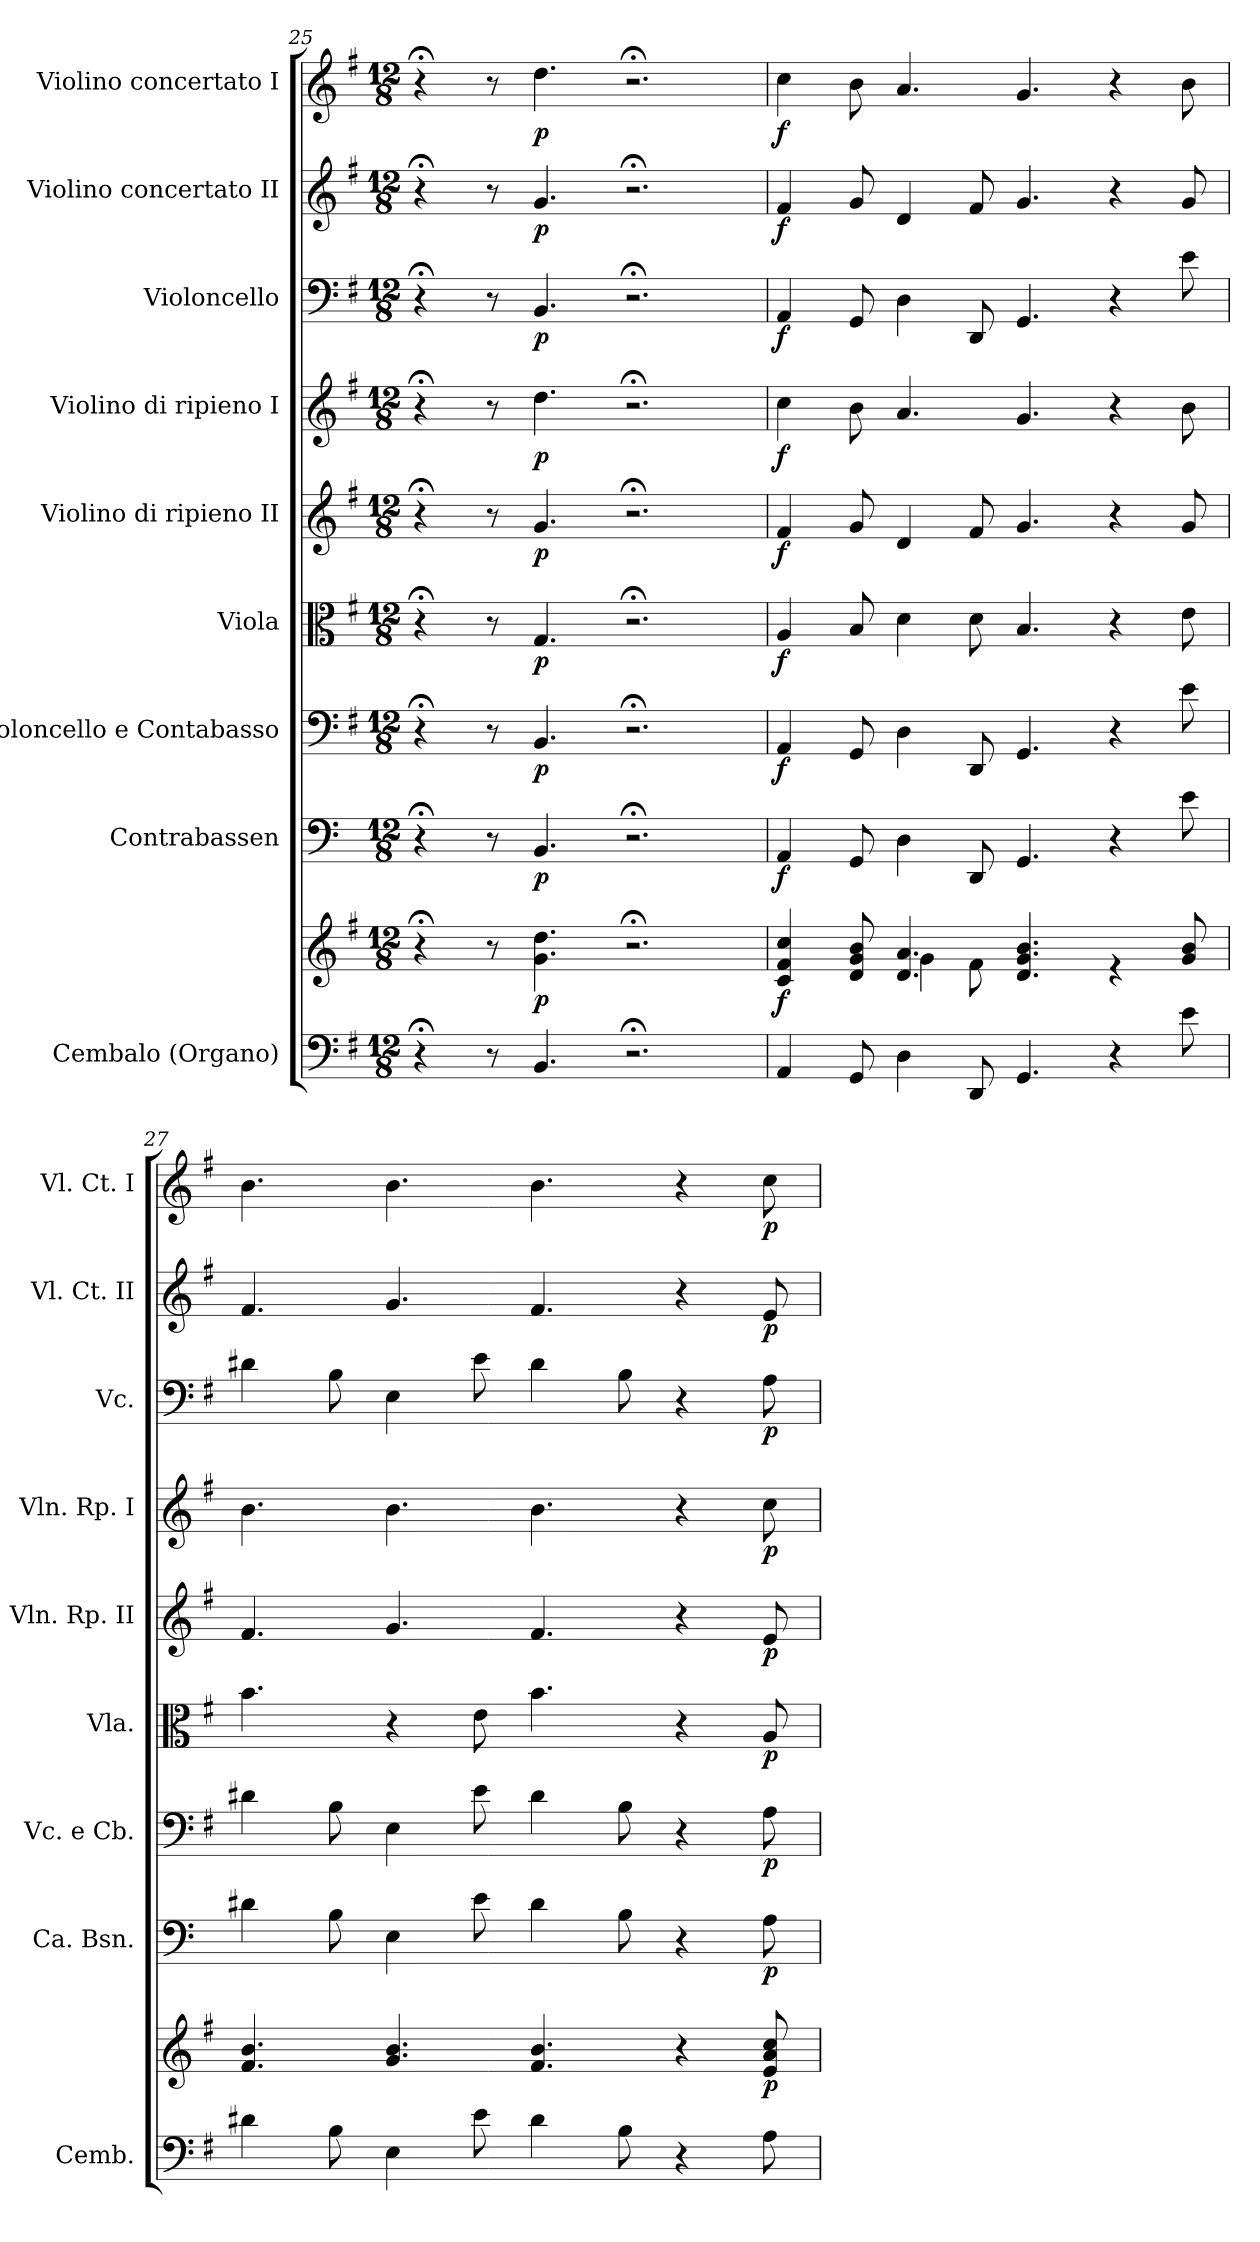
**kern	**kern	**dynam	**kern	**dynam	**kern	**dynam	**kern	**dynam	**kern	**dynam	**kern	**dynam	**kern	**dynam	**kern	**dynam	**kern	**dynam
*part9	*part9	*part9	*part8	*part8	*part7	*part7	*part6	*part6	*part5	*part5	*part4	*part4	*part3	*part3	*part2	*part2	*part1	*part1
*staff10	*staff9	*staff9/10	*staff8	*staff8	*staff7	*staff7	*staff6	*staff6	*staff5	*staff5	*staff4	*staff4	*staff3	*staff3	*staff2	*staff2	*staff1	*staff1
*I"Cembalo (Organo)	*	*	*I"Contrabassen	*	*I"Violoncello e Contabasso	*	*I"Viola	*	*I"Violino di ripieno II	*	*I"Violino di ripieno I	*	*I"Violoncello	*	*I"Violino concertato II	*	*I"Violino concertato I	*
*I'Cemb.	*	*	*I'Ca. Bsn.	*	*I'Vc. e Cb.	*	*I'Vla.	*	*I'Vln. Rp. II	*	*I'Vln. Rp. I	*	*I'Vc.	*	*I'Vl. Ct. II	*	*I'Vl. Ct. I	*
*clefF4	*clefG2	*	*clefF4	*	*clefF4	*	*clefC3	*	*clefG2	*	*clefG2	*	*clefF4	*	*clefG2	*	*clefG2	*
*	*	*	*ITrd7c12	*	*	*	*	*	*	*	*	*	*	*	*	*	*	*
*k[f#]	*k[f#]	*	*k[]	*	*k[f#]	*	*k[f#]	*	*k[f#]	*	*k[f#]	*	*k[f#]	*	*k[f#]	*	*k[f#]	*
*M12/8	*M12/8	*	*M12/8	*	*M12/8	*	*M12/8	*	*M12/8	*	*M12/8	*	*M12/8	*	*M12/8	*	*M12/8	*
=25	=25	=25	=25	=25	=25	=25	=25	=25	=25	=25	=25	=25	=25	=25	=25	=25	=25	=25
4r;<	4r;<	.	4r;<	.	4r;<	.	4r;<	.	4r;<	.	4r;<	.	4r;<	.	4r;<	.	4r;<	.
8r	8r	.	8r	.	8r	.	8r	.	8r	.	8r	.	8r	.	8r	.	8r	.
!	!	!LO:DY:b	!	!LO:DY:b	!	!LO:DY:b	!	!LO:DY:b	!	!LO:DY:b	!	!LO:DY:b	!	!LO:DY:b	!	!LO:DY:b	!	!LO:DY:b
4.BB/	4.g\ 4.dd\	p	4.BBB/	p	4.BB/	p	4.G/	p	4.g/	p	4.dd\	p	4.BB/	p	4.g/	p	4.dd\	p
2.r;<	2.r;<	.	2.r;<	.	2.r;<	.	2.r;<	.	2.r;<	.	2.r;<	.	2.r;<	.	2.r;<	.	2.r;<	.
=26	=26	=26	=26	=26	=26	=26	=26	=26	=26	=26	=26	=26	=26	=26	=26	=26	=26	=26
*	*^	*	*	*	*	*	*	*	*	*	*	*	*	*	*	*	*	*
!	!	!	!LO:DY:b	!	!LO:DY:b	!	!LO:DY:b	!	!LO:DY:b	!	!LO:DY:b	!	!LO:DY:b	!	!LO:DY:b	!	!LO:DY:b	!	!LO:DY:b
4AA/	4c/ 4f#/ 4cc/	4.ryy	f	4AAA/	f	4AA/	f	4A/	f	4f#/	f	4cc\	f	4AA/	f	4f#/	f	4cc\	f
8GG/	8d/ 8g/ 8b/	.	.	8GGG/	.	8GG/	.	8B/	.	8g/	.	8b\	.	8GG/	.	8g/	.	8b\	.
4D\	4.d/ 4.a/	4g\	.	4DD\	.	4D\	.	4d\	.	4d/	.	4.a/	.	4D\	.	4d/	.	4.a/	.
8DD/	.	8f#\	.	8DDD/	.	8DD/	.	8d\	.	8f#/	.	.	.	8DD/	.	8f#/	.	.	.
4.GG/	4.d/ 4.g/ 4.b/	2.ryy	.	4.GGG/	.	4.GG/	.	4.B/	.	4.g/	.	4.g/	.	4.GG/	.	4.g/	.	4.g/	.
4r	4re	.	.	4r	.	4r	.	4r	.	4r	.	4r	.	4r	.	4r	.	4r	.
8e\	8g/ 8b/	.	.	8E\	.	8e\	.	8e\	.	8g/	.	8b\	.	8e\	.	8g/	.	8b\	.
*	*v	*v	*	*	*	*	*	*	*	*	*	*	*	*	*	*	*	*	*
=27	=27	=27	=27	=27	=27	=27	=27	=27	=27	=27	=27	=27	=27	=27	=27	=27	=27	=27
4d#X\	4.f#/ 4.b/	.	4D#X\	.	4d#X\	.	4.b\	.	4.f#/	.	4.b\	.	4d#X\	.	4.f#/	.	4.b\	.
8B\	.	.	8BB\	.	8B\	.	.	.	.	.	.	.	8B\	.	.	.	.	.
4E\	4.g/ 4.b/	.	4EE\	.	4E\	.	4r	.	4.g/	.	4.b\	.	4E\	.	4.g/	.	4.b\	.
8e\	.	.	8E\	.	8e\	.	8e\	.	.	.	.	.	8e\	.	.	.	.	.
4d#\	4.f#/ 4.b/	.	4D#\	.	4d#\	.	4.b\	.	4.f#/	.	4.b\	.	4d#\	.	4.f#/	.	4.b\	.
8B\	.	.	8BB\	.	8B\	.	.	.	.	.	.	.	8B\	.	.	.	.	.
4r	4r	.	4r	.	4r	.	4r	.	4r	.	4r	.	4r	.	4r	.	4r	.
!	!	!LO:DY:b	!	!LO:DY:b	!	!LO:DY:b	!	!LO:DY:b	!	!LO:DY:b	!	!LO:DY:b	!	!LO:DY:b	!	!LO:DY:b	!	!LO:DY:b
8A\	8e/ 8a/ 8cc/	p	8AA\	p	8A\	p	8A/	p	8e/	p	8cc\	p	8A\	p	8e/	p	8cc\	p
=	=	=	=	=	=	=	=	=	=	=	=	=	=	=	=	=	=	=
*-	*-	*-	*-	*-	*-	*-	*-	*-	*-	*-	*-	*-	*-	*-	*-	*-	*-	*-
